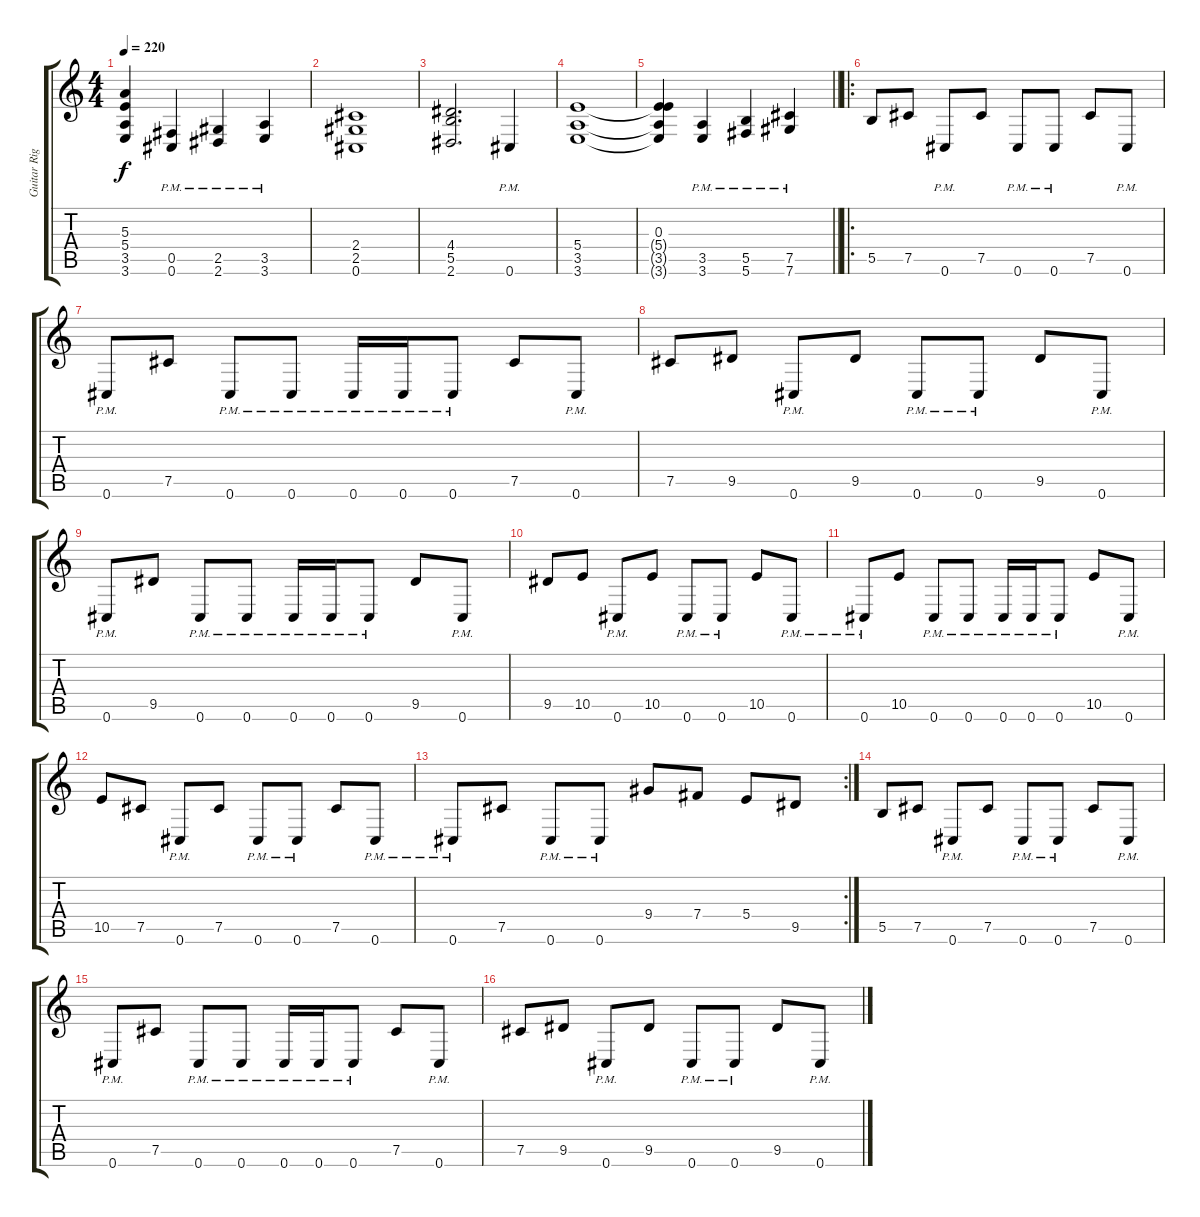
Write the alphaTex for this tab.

\track ("Guitar Rigth" "Guitar Rig") {instrument distortionguitar}
\staff {score tabs}
\tuning (Db4 Ab3 E3 B2 Gb2 Db2) {hide}
\ts (4 4)
\tempo 220
\clef g2
\ks c
(5.3{t} 5.4{t} 3.5{t} 3.6{t}).4{dy f} (0.5{pm} 0.6{pm}).4 (2.5{pm} 2.6{pm}).4 (3.5{pm} 3.6{pm}).4 |
(2.4 2.5 0.6).1 |
(4.4 5.5 2.6).2{d} 0.6{pm}.4 |
(5.4 3.5 3.6).1 |
\barLineRight lightlight
(0.3 5.4{t} 3.5{t} 3.6{t}).4 (3.5{pm} 3.6{pm}).4 (5.5{pm} 5.6{pm}).4 (7.5{pm} 7.6{pm}).4 |
\ro
5.5.8 7.5.8 0.6{pm}.8 7.5.8 0.6{pm}.8 0.6{pm}.8 7.5.8 0.6{pm}.8 |
0.6{pm}.8 7.5.8 0.6{pm}.8 0.6{pm}.8 0.6{pm}.16 0.6{pm}.16 0.6{pm}.8 7.5.8 0.6{pm}.8 |
7.5.8 9.5.8 0.6{pm}.8 9.5.8 0.6{pm}.8 0.6{pm}.8 9.5.8 0.6{pm}.8 |
0.6{pm}.8 9.5.8 0.6{pm}.8 0.6{pm}.8 0.6{pm}.16 0.6{pm}.16 0.6{pm}.8 9.5.8 0.6{pm}.8 |
9.5.8 10.5.8 0.6{pm}.8 10.5.8 0.6{pm}.8 0.6{pm}.8 10.5.8 0.6{pm}.8 |
0.6{pm}.8 10.5.8 0.6{pm}.8 0.6{pm}.8 0.6{pm}.16 0.6{pm}.16 0.6{pm}.8 10.5.8 0.6{pm}.8 |
10.5.8 7.5.8 0.6{pm}.8 7.5.8 0.6{pm}.8 0.6{pm}.8 7.5.8 0.6{pm}.8 |
\rc 2
0.6{pm}.8 7.5.8 0.6{pm}.8 0.6{pm}.8 9.4.8 7.4.8 5.4.8 9.5.8 |
5.5.8 7.5.8 0.6{pm}.8 7.5.8 0.6{pm}.8 0.6{pm}.8 7.5.8 0.6{pm}.8 |
0.6{pm}.8 7.5.8 0.6{pm}.8 0.6{pm}.8 0.6{pm}.16 0.6{pm}.16 0.6{pm}.8 7.5.8 0.6{pm}.8 |
7.5.8 9.5.8 0.6{pm}.8 9.5.8 0.6{pm}.8 0.6{pm}.8 9.5.8 0.6{pm}.8
